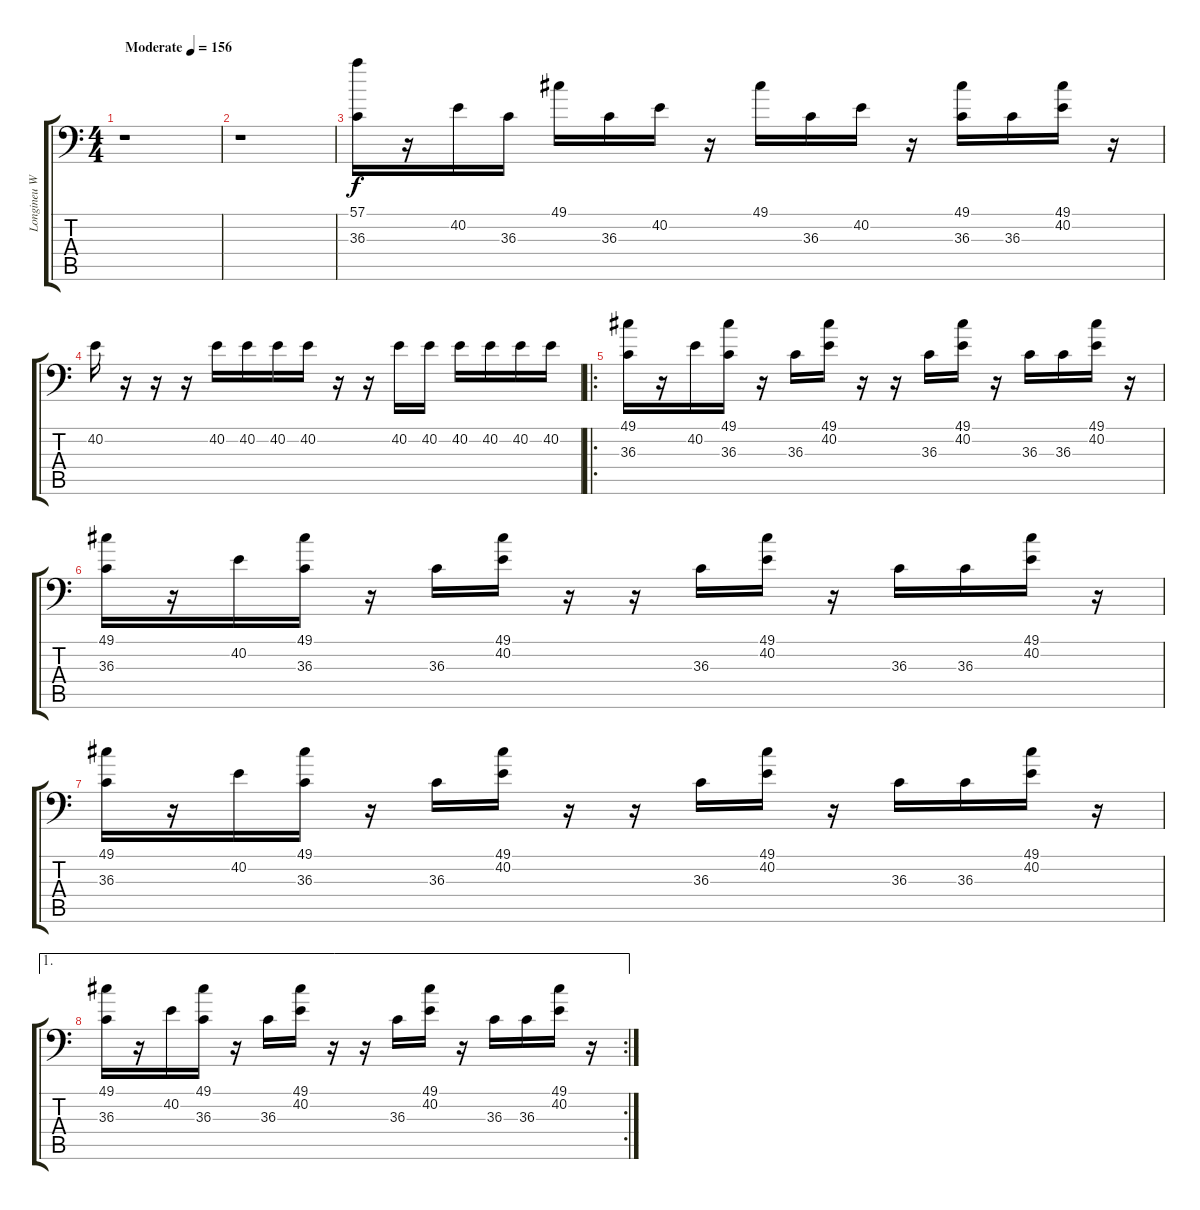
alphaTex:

\track ("Longineu W. Parsons III" "Longineu W") {instrument acousticgrandpiano}
\staff {score tabs}
\tuning (C-1 C-1 C-1 C-1 C-1 C-1) {hide}
\ts (4 4)
\tempo (156 "Moderate")
\clef f4
\ks c
r.1{dy f instrument acousticgrandpiano} |
r.1 |
(57.1 36.3).16 r.16 40.2.16 36.3.16 49.1.16 36.3.16 40.2.16 r.16 49.1.16 36.3.16 40.2.16 r.16 (49.1 36.3).16 36.3.16 (49.1 40.2).16 r.16 |
40.2.16 r.16 r.16 r.16 40.2.16 40.2.16 40.2.16 40.2.16 r.16 r.16 40.2.16 40.2.16 40.2.16 40.2.16 40.2.16 40.2.16 |
\ro
(49.1 36.3).16 r.16 40.2.16 (49.1 36.3).16 r.16 36.3.16 (49.1 40.2).16 r.16 r.16 36.3.16 (49.1 40.2).16 r.16 36.3.16 36.3.16 (49.1 40.2).16 r.16 |
(49.1 36.3).16 r.16 40.2.16 (49.1 36.3).16 r.16 36.3.16 (49.1 40.2).16 r.16 r.16 36.3.16 (49.1 40.2).16 r.16 36.3.16 36.3.16 (49.1 40.2).16 r.16 |
(49.1 36.3).16 r.16 40.2.16 (49.1 36.3).16 r.16 36.3.16 (49.1 40.2).16 r.16 r.16 36.3.16 (49.1 40.2).16 r.16 36.3.16 36.3.16 (49.1 40.2).16 r.16 |
\ae 1
\rc 2
(49.1 36.3).16 r.16 40.2.16 (49.1 36.3).16 r.16 36.3.16 (49.1 40.2).16 r.16 r.16 36.3.16 (49.1 40.2).16 r.16 36.3.16 36.3.16 (49.1 40.2).16 r.16
